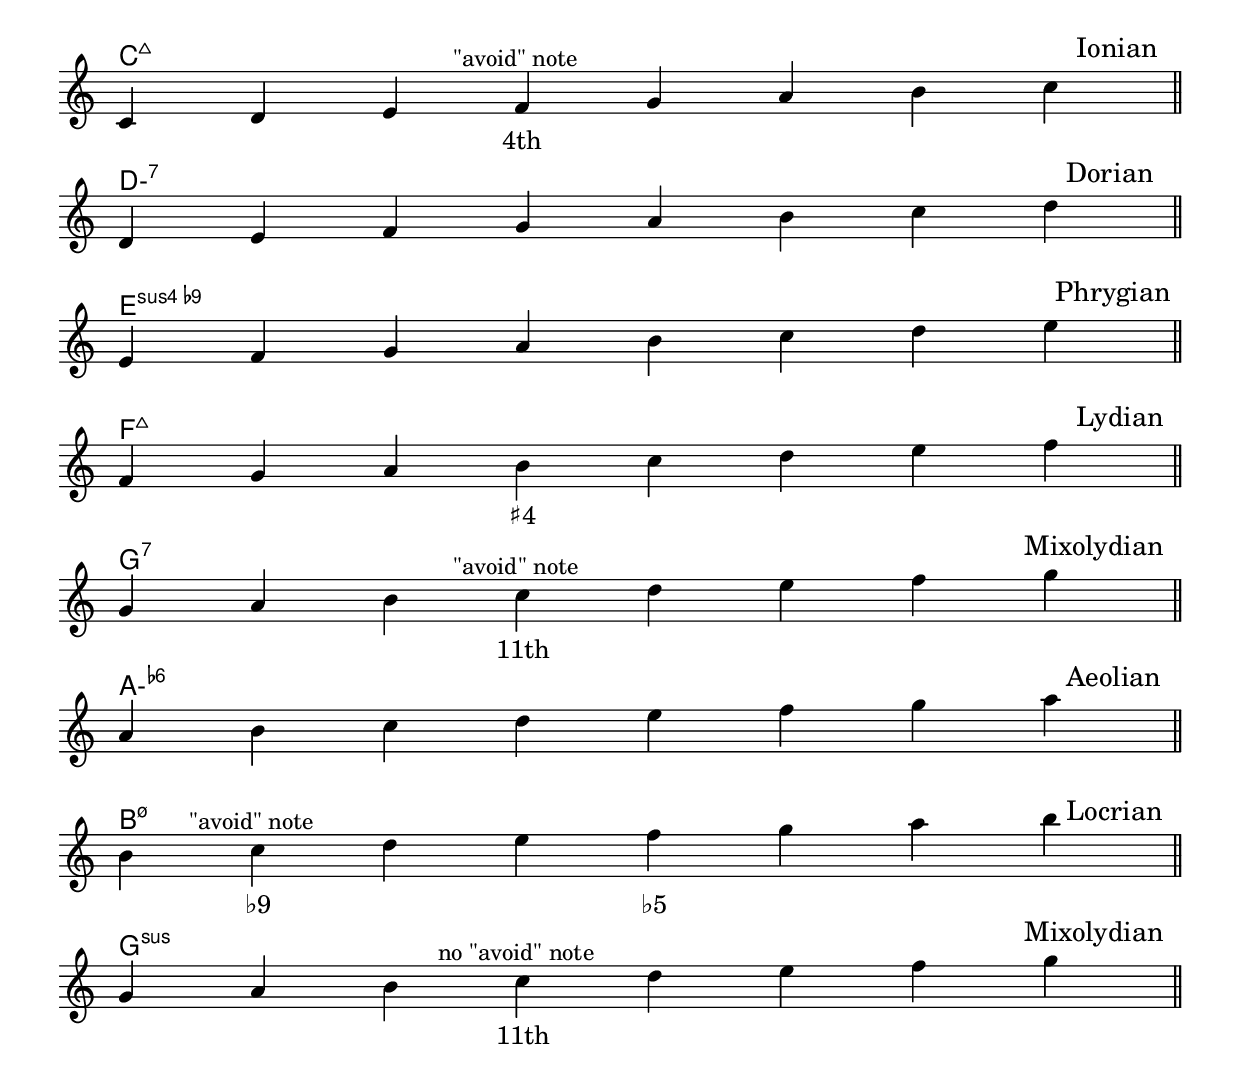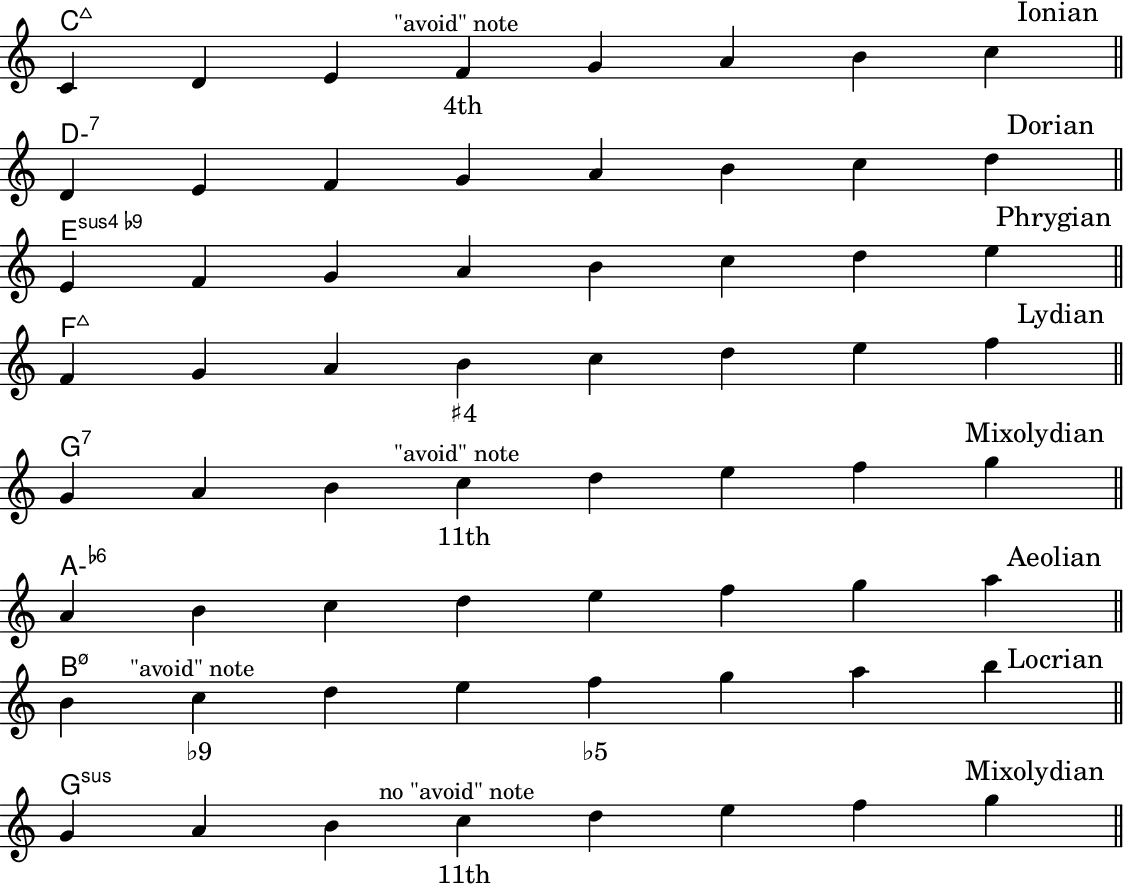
\version "2.24.4"
\language "english"
#(ly:set-option 'crop #t)
\include "include/sus.ly"
\score {
  \midi {
    \tempo 4=160
  }
  \layout {
    \context {
      \Score
      \omit BarNumber
    }
    indent = 0\mm
  }
  % TODO: set I, II, ... VII to left of staves
  <<
    \chords {
      \set noChordSymbol = ""
      \set minorChordModifier = \markup { "-" }
      \skip \pppp
      \set chordNameExceptions = #susExceptions
      c\breve:maj7 | d:min7 | e:sus9- | f:maj7 | % TODO: want "FΔ ♯4"
      g:7 | a:min6- | b:min7.5- | g:sus7
    }
    \new Staff {
      \key c \major
      \override Timing.TimeSignature.stencil = ##f
      \time 8/4
      \clef treble
      \relative {
        \skip \ff
        \sectionLabel \markup \right-align { \hspace #98 "Ionian" } % TODO: automatic right-align
        c'4 d e f^\markup\center-align{"\"avoid\" note"} g a b c \bar "||" \break
        \sectionLabel \markup \right-align { \hspace #97 "Dorian" }
        d, e f g a b c d \bar "||" \break
        \sectionLabel \markup \right-align { \hspace #96 "Phrygian" }
        e, f g a b c d e \bar "||" \break
        \sectionLabel \markup \right-align { \hspace #98 "Lydian" }
        f, g a b c d e f \bar "||" \break
        \sectionLabel \markup \right-align { \hspace #93 "Mixolydian" }
        g, a b c^\markup\center-align{"\"avoid\" note"} d e f g \bar "||" \break
        \sectionLabel \markup \right-align { \hspace #97 "Aeolian" }
        a, b c d e f g a \bar "||" \break
        \sectionLabel \markup \right-align { \hspace #97 "Locrian" }
        b, c^\markup\center-align{"\"avoid\" note"} d e f g a b \bar "||" \break
        \sectionLabel \markup \right-align { \hspace #93 "Mixolydian" }
        g, a b c^\markup\center-align{"no \"avoid\" note"} d e f g \bar "||" \break
      }
      \addlyrics {
       "" "" "" "4th" "" "" "" "" |
       "" "" "" "" "" "" "" "" |
       "" "" "" "" "" "" "" "" |
       "" "" "" "♯4" "" "" "" "" |
       "" "" "" "11th" "" "" "" "" |
       "" "" "" "" "" "" "" "" |
       "" "♭9" "" "" "♭5" "" "" "" |
       "" "" "" "11th" "" "" "" "" |
      }
    }
  >>
}
